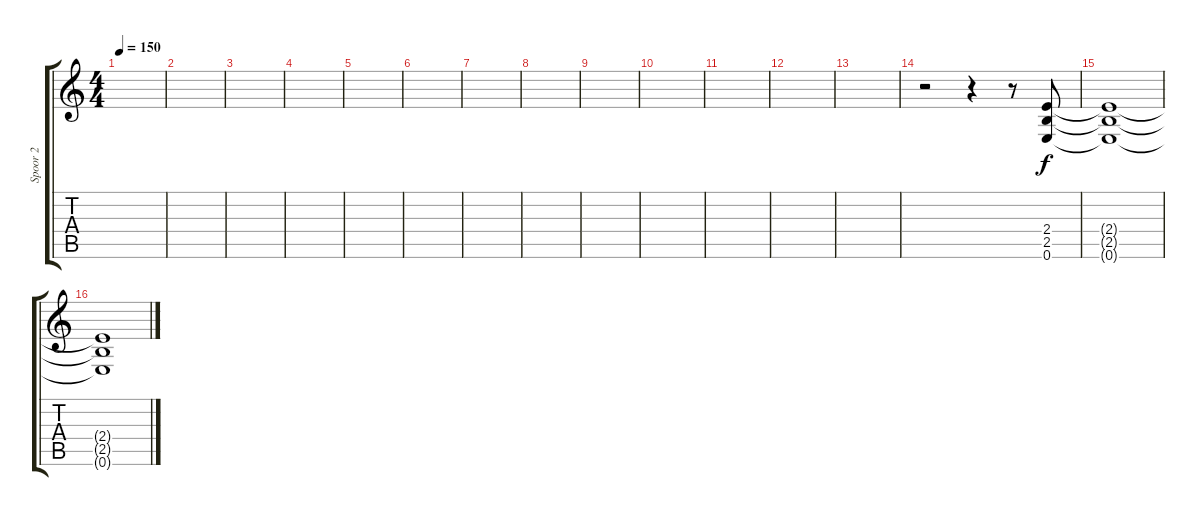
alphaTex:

\track ("Spoor 2" "Spoor 2") {instrument distortionguitar}
\staff {score tabs}
\tuning (E4 B3 G3 D3 A2 E2) {hide}
\ts (4 4)
\tempo 150
\clef g2
\ks c
|
|
|
|
|
|
|
|
|
|
|
|
|
r.2 r.4 r.8 (2.4 2.5 0.6).8 |
(2.4{t} 2.5{t} 0.6{t}).1 |
(2.4{t} 2.5{t} 0.6{t}).1
